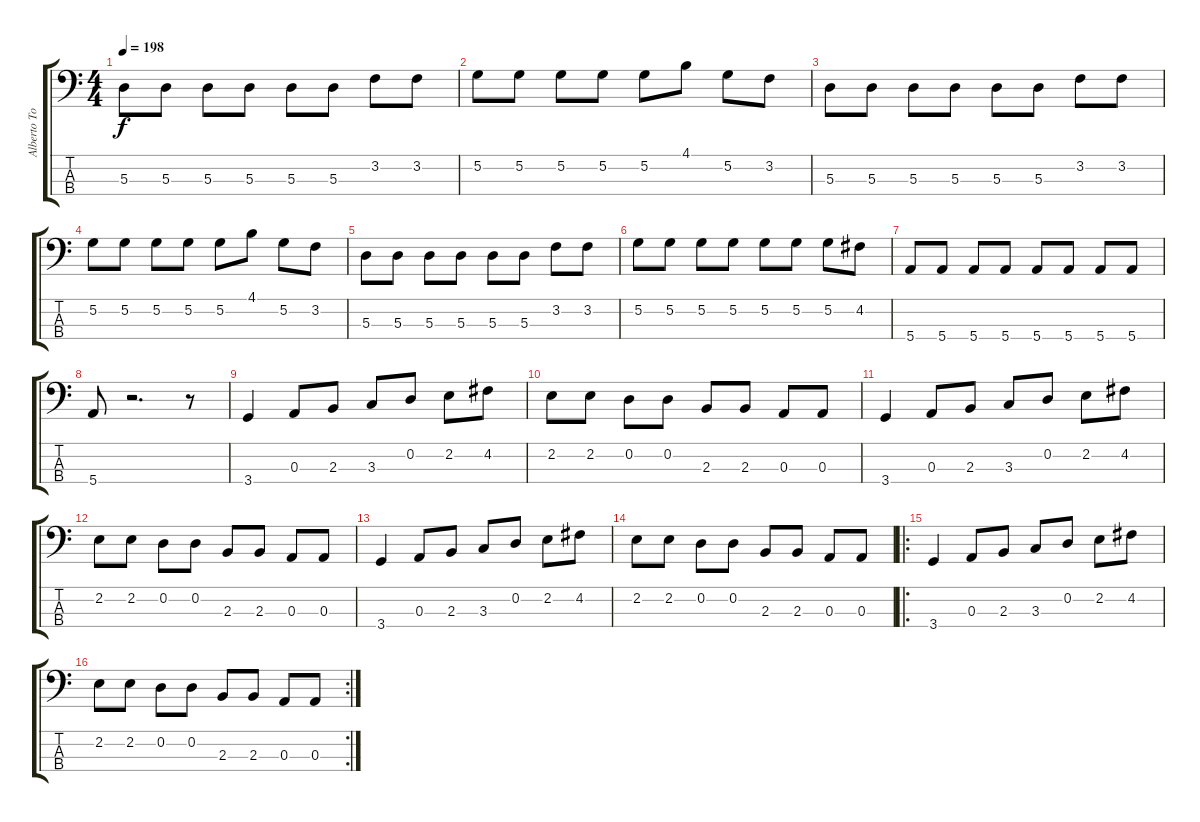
\track ("Alberto Torrado - Bajo" "Alberto To") {instrument electricbasspick}
\staff {score tabs}
\tuning (G2 D2 A1 E1) {hide}
\ts (4 4)
\tempo 198
\clef f4
\ks c
5.3.8{dy f} 5.3.8 5.3.8 5.3.8 5.3.8 5.3.8 3.2.8 3.2.8 |
5.2.8 5.2.8 5.2.8 5.2.8 5.2.8 4.1.8 5.2.8 3.2.8 |
5.3.8 5.3.8 5.3.8 5.3.8 5.3.8 5.3.8 3.2.8 3.2.8 |
5.2.8 5.2.8 5.2.8 5.2.8 5.2.8 4.1.8 5.2.8 3.2.8 |
5.3.8 5.3.8 5.3.8 5.3.8 5.3.8 5.3.8 3.2.8 3.2.8 |
5.2.8 5.2.8 5.2.8 5.2.8 5.2.8 5.2.8 5.2.8 4.2.8 |
5.4.8 5.4.8 5.4.8 5.4.8 5.4.8 5.4.8 5.4.8 5.4.8 |
5.4.8 r.2{d} r.8 |
3.4.4 0.3.8 2.3.8 3.3.8 0.2.8 2.2.8 4.2.8 |
2.2.8 2.2.8 0.2.8 0.2.8 2.3.8 2.3.8 0.3.8 0.3.8 |
3.4.4 0.3.8 2.3.8 3.3.8 0.2.8 2.2.8 4.2.8 |
2.2.8 2.2.8 0.2.8 0.2.8 2.3.8 2.3.8 0.3.8 0.3.8 |
3.4.4 0.3.8 2.3.8 3.3.8 0.2.8 2.2.8 4.2.8 |
2.2.8 2.2.8 0.2.8 0.2.8 2.3.8 2.3.8 0.3.8 0.3.8 |
\ro
3.4.4 0.3.8 2.3.8 3.3.8 0.2.8 2.2.8 4.2.8 |
\rc 2
2.2.8 2.2.8 0.2.8 0.2.8 2.3.8 2.3.8 0.3.8 0.3.8
